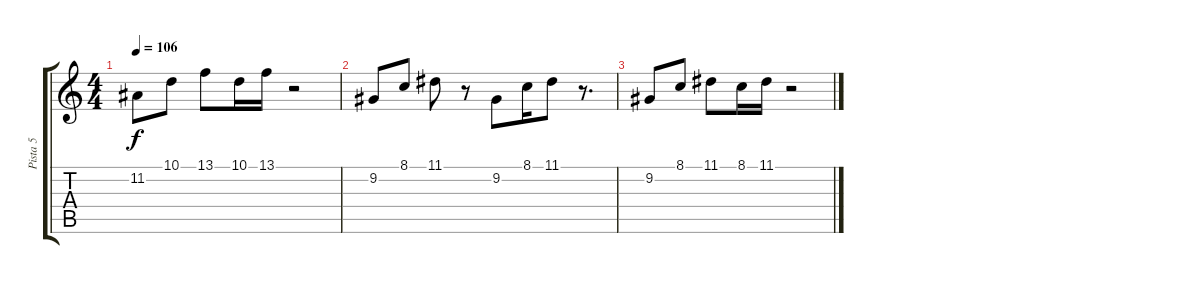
\track ("Pista 5" "Pista 5") {instrument blownbottle}
\staff {score tabs}
\tuning (E4 B3 G3 D3 A2 E2) {hide}
\ts (4 4)
\tempo 106
\clef g2
\ks c
11.2.8{dy f} 10.1.8 13.1.8 10.1.16 13.1.16 r.2 |
9.2.8 8.1.8 11.1.8 r.8 9.2.8 8.1.16 11.1.8 r.8{d} |
9.2.8 8.1.8 11.1.8 8.1.16 11.1.16 r.2
